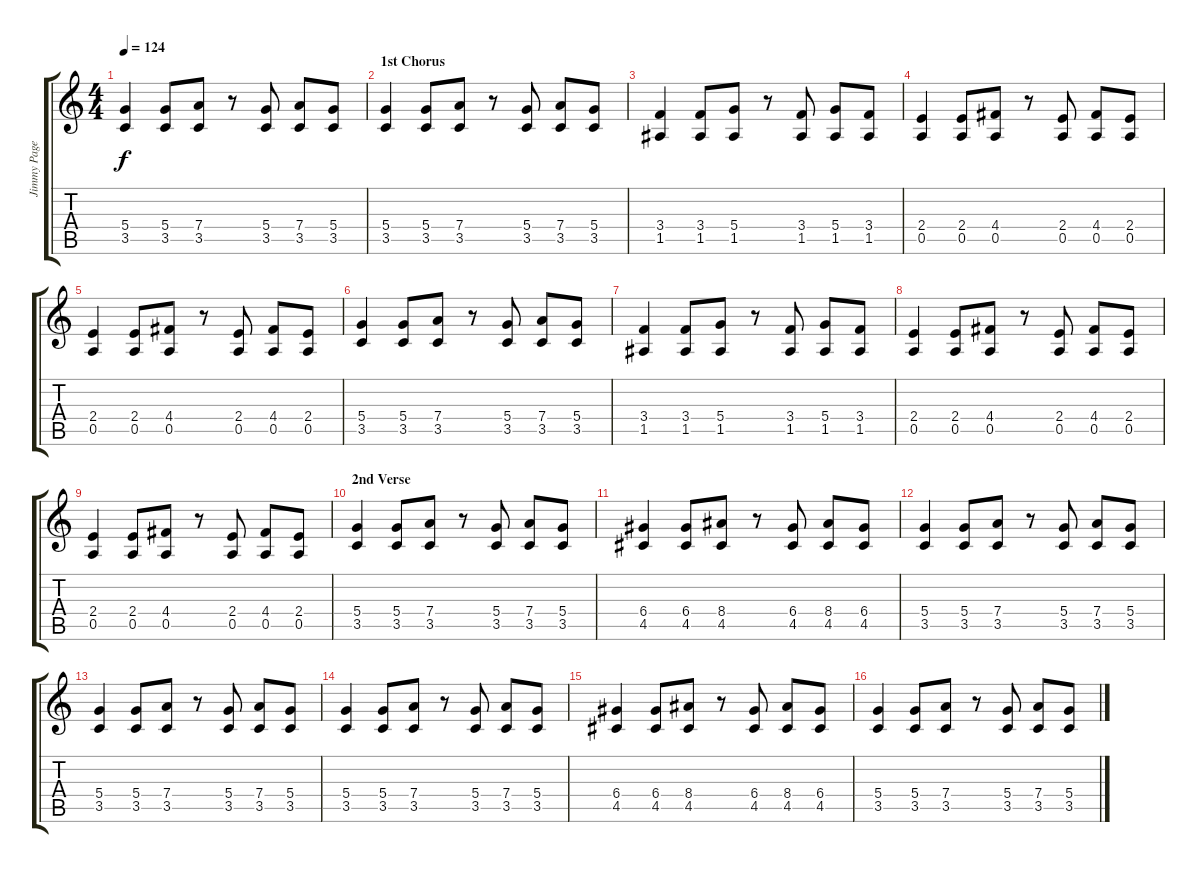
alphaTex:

\track ("Jimmy Page" "Jimmy Page") {instrument distortionguitar}
\staff {score tabs}
\tuning (E4 B3 G3 D3 A2 E2) {hide}
\ts (4 4)
\tempo 124
\clef g2
\ks c
(5.4 3.5).4{dy f} (5.4 3.5).8 (7.4 3.5).8 r.8 (5.4 3.5).8 (7.4 3.5).8 (5.4 3.5).8 |
\section ("" "1st Chorus")
(5.4 3.5).4 (5.4 3.5).8 (7.4 3.5).8 r.8 (5.4 3.5).8 (7.4 3.5).8 (5.4 3.5).8 |
(3.4 1.5).4 (3.4 1.5).8 (5.4 1.5).8 r.8 (3.4 1.5).8 (5.4 1.5).8 (3.4 1.5).8 |
(2.4 0.5).4 (2.4 0.5).8 (4.4 0.5).8 r.8 (2.4 0.5).8 (4.4 0.5).8 (2.4 0.5).8 |
(2.4 0.5).4 (2.4 0.5).8 (4.4 0.5).8 r.8 (2.4 0.5).8 (4.4 0.5).8 (2.4 0.5).8 |
(5.4 3.5).4 (5.4 3.5).8 (7.4 3.5).8 r.8 (5.4 3.5).8 (7.4 3.5).8 (5.4 3.5).8 |
(3.4 1.5).4 (3.4 1.5).8 (5.4 1.5).8 r.8 (3.4 1.5).8 (5.4 1.5).8 (3.4 1.5).8 |
(2.4 0.5).4 (2.4 0.5).8 (4.4 0.5).8 r.8 (2.4 0.5).8 (4.4 0.5).8 (2.4 0.5).8 |
(2.4 0.5).4 (2.4 0.5).8 (4.4 0.5).8 r.8 (2.4 0.5).8 (4.4 0.5).8 (2.4 0.5).8 |
\section ("" "2nd Verse")
(5.4 3.5).4 (5.4 3.5).8 (7.4 3.5).8 r.8 (5.4 3.5).8 (7.4 3.5).8 (5.4 3.5).8 |
(6.4 4.5).4 (6.4 4.5).8 (8.4 4.5).8 r.8 (6.4 4.5).8 (8.4 4.5).8 (6.4 4.5).8 |
(5.4 3.5).4 (5.4 3.5).8 (7.4 3.5).8 r.8 (5.4 3.5).8 (7.4 3.5).8 (5.4 3.5).8 |
(5.4 3.5).4 (5.4 3.5).8 (7.4 3.5).8 r.8 (5.4 3.5).8 (7.4 3.5).8 (5.4 3.5).8 |
(5.4 3.5).4 (5.4 3.5).8 (7.4 3.5).8 r.8 (5.4 3.5).8 (7.4 3.5).8 (5.4 3.5).8 |
(6.4 4.5).4 (6.4 4.5).8 (8.4 4.5).8 r.8 (6.4 4.5).8 (8.4 4.5).8 (6.4 4.5).8 |
(5.4 3.5).4 (5.4 3.5).8 (7.4 3.5).8 r.8 (5.4 3.5).8 (7.4 3.5).8 (5.4 3.5).8
